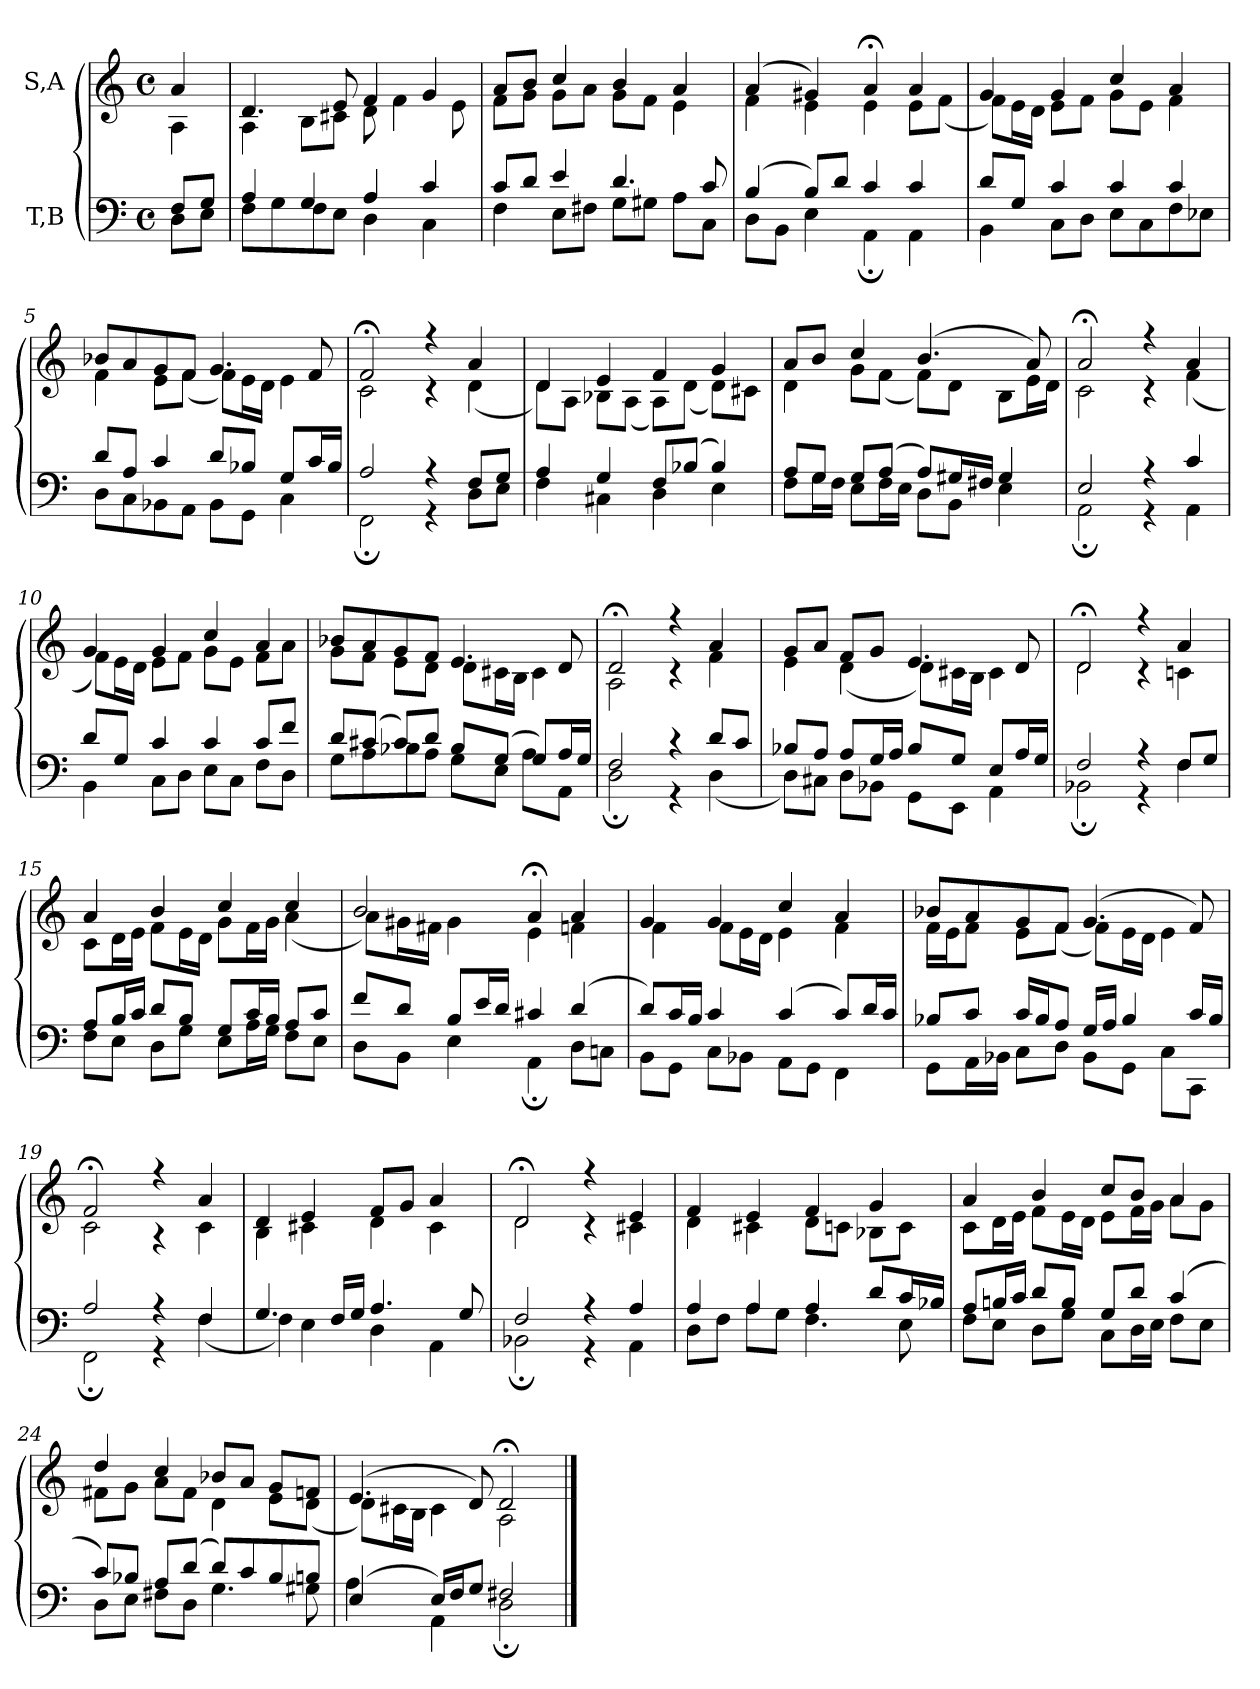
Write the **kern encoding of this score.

**kern	**kern
*part2	*part1
*staff2	*staff1
*I"T,B	*I"S,A
*clefF4	*clefG2
*k[]	*k[]
*M4/4	*M4/4
*met(c)	*met(c)
*MM67	*MM67
=	=
*^	*^
8FL	8DL	4a	4A
8GJ	8EJ	.	.
=1	=1	=1	=1
4A	8FL	4.d	4A
.	8G	.	.
4G	8F	.	8BL
.	8EJ	8e	8c#XJ
4A	4D	4f	8d
.	.	.	4f
4c	4C	4g	.
.	.	.	8e
=2	=2	=2	=2
8cL	4F	8aL	8fL
8dJ	.	8bJ	8gJ
4e	8EL	4cc	8gL
.	8F#XJ	.	8aJ
4.d	8GL	4b	8gL
.	8G#XJ	.	8fJ
.	8AL	4a	4e
8c	8CJ	.	.
=3	=3	=3	=3
(>4B	8DL	(>4a	4f
.	8BBJ	.	.
8BL)	4E	4g#X)	4e
8dJ	.	.	.
4c	4AA;	4a;<	4e
4c	4AA	4a	8eL
.	.	.	(<8fJ
=4	=4	=4	=4
8dL	4BB	4g	8fL)
8GJ	.	.	16eL
.	.	.	16dJJ
4c	8CL	4g	8eL
.	8DJ	.	8fJ
4c	8EL	4cc	8gL
.	8C	.	8eJ
4c	8F	4a	4f
.	8E-XJ	.	.
=5	=5	=5	=5
8dL	8DL	8b-XL	4f
8AJ	8C	8a	.
4c	8BB-X	8g	8eL
.	8AAJ	8fJ	(<8fJ
8dL	8BB-L	4.g	8fL)
8B-XJ	8GGJ	.	16eL
.	.	.	16dJJ
8GL	4C	.	4e
16cL	.	8f	.
16B-JJ	.	.	.
=6	=6	=6	=6
2A	2FF;	2f;<	2c
4r	4r	4r	4r
8FL	8DL	4a	(<4d
8GJ	8EJ	.	.
=7	=7	=7	=7
4A	4F	4d	8dL)
.	.	.	8AJ
4G	4C#X	4e	8B-XL
.	.	.	(<8AJ
8FL	4D	4f	8AL)
(>8B-XJ	.	.	(<8dJ
4B-)	4E	4g	8dL)
.	.	.	8c#XJ
=8	=8	=8	=8
8AL	8FL	8aL	4d
8GJ	16GL	8bJ	.
.	16FJJ	.	.
8GL	8EL	4cc	8gL
(>8AJ	16FL	.	(<8fJ
.	16EJJ	.	.
8AL)	8DL	(>4.b	8fL)
16G#XL	8BBJ	.	8dJ
16F#XJJ	.	.	.
4G#	4E	.	8BL
.	.	8a)	16eL
.	.	.	16dJJ
=9	=9	=9	=9
2E	2AA;	2a;<	2c
4r	4r	4r	4r
4c	4AA	4a	(<4f
=10	=10	=10	=10
8dL	4BB	4g	8fL)
8GJ	.	.	16eL
.	.	.	16dJJ
4c	8CL	4g	8eL
.	8DJ	.	8fJ
4c	8EL	4cc	8gL
.	8CJ	.	8eJ
8cL	8FL	4a	8fL
8fJ	8DJ	.	8aJ
=11	=11	=11	=11
8dL	8GL	8b-XL	8gL
(>8c#XJ	8A	8a	8fJ
8c#L)	8B-X	8g	8eL
8dJ	8AJ	8fJ	8dJ
8B-L	8GL	4.e	8dL
(>8GJ	8EJ	.	16c#XL
.	.	.	16BJJ
8GL)	8AL	.	4c#
16AL	8AAJ	8d	.
16GJJ	.	.	.
=12	=12	=12	=12
2F	2D;	2d;<	2A
4r	4r	4r	4r
8dL	(<4D	4a	4f
8cJ	.	.	.
=13	=13	=13	=13
8B-XL	8DL)	8gL	4e
8AJ	8C#XJ	8aJ	.
8AL	8DL	8fL	(<4d
16GL	8BB-XJ	8gJ	.
16AJJ	.	.	.
8B-L	8GGL	4.e	8dL)
8GJ	8EEJ	.	16c#XL
.	.	.	16BJJ
8EL	4AA	.	4c#
16AL	.	8d	.
16GJJ	.	.	.
=14	=14	=14	=14
2F	2BB-X;	2d;<	2d
4r	4r	4r	4r
8FL	4F	4a	4cn
8GJ	.	.	.
=15	=15	=15	=15
8AL	8FL	4a	8cL
16BL	8EJ	.	16dL
16cJJ	.	.	16eJJ
8dL	8DL	4b	8fL
8BJ	8GJ	.	16eL
.	.	.	16dJJ
8GL	8EL	4cc	8gL
16cL	16AL	.	16fL
16BJJ	16GJJ	.	16gJJ
8AL	8FL	4cc	(<4a
8cJ	8EJ	.	.
=16	=16	=16	=16
8fL	8DL	2b	8aL)
8dJ	8BBJ	.	16g#XL
.	.	.	16f#XJJ
8BL	4E	.	4g#
16eL	.	.	.
16dJJ	.	.	.
4c#X	4AA;	4a;<	4e
(>4d	8DL	4a	4fn
.	8CnJ	.	.
=17	=17	=17	=17
8dL)	8BBL	4g	4f
16cL	8GGJ	.	.
16BJJ	.	.	.
4c	8CL	4g	8fL
.	8BB-XJ	.	16eL
.	.	.	16dJJ
(>4c	8AAL	4cc	4e
.	8GGJ	.	.
8cL)	4FF	4a	4f
16dL	.	.	.
16cJJ	.	.	.
=18	=18	=18	=18
8B-XL	8GGL	8b-XL	16fLL
.	.	.	16eJ
8cJ	16AAL	8a	8fJ
.	16BB-XJJ	.	.
16cLL	8CL	8g	8eL
16B-J	.	.	.
8AJ	8DJ	8fJ	(<8fJ
16GLL	8BB-L	(>4.g	8fL)
16AJJ	.	.	.
4B-	8GGJ	.	16eL
.	.	.	16dJJ
.	8CL	.	4e
16cLL	8CCJ	8f)	.
16B-JJ	.	.	.
=19	=19	=19	=19
2A	2FF;	2f;<	2c
4r	4r	4r	4r
4F	(<4F	4a	4c
=20	=20	=20	=20
4.G	4F)	4d	4B
.	4E	4e	4c#X
16FLL	.	.	.
16GJJ	.	.	.
4.A	4D	8fL	4d
.	.	8gJ	.
.	4AA	4a	4c#
8G	.	.	.
=21	=21	=21	=21
2F	2BB-X;	2d;<	2d
4r	4r	4r	4r
4A	4AA	4e	4c#X
=22	=22	=22	=22
4A	8DL	4f	4d
.	8FJ	.	.
4A	8AL	4e	4c#X
.	8GJ	.	.
4A	4.F	4f	8dL
.	.	.	8cnJ
8dL	.	4g	8B-XL
16cL	8E	.	8cJ
16B-XJJ	.	.	.
=23	=23	=23	=23
8AL	8FL	4a	8cL
16BnL	8EJ	.	16dL
16cJJ	.	.	16eJJ
8dL	8DL	4b	8fL
8BJ	8GJ	.	16eL
.	.	.	16dJJ
8GL	8CL	8ccL	8eL
8dJ	16DL	8bJ	16fL
.	16EJJ	.	16gJJ
(>4c	8FL	4a	8aL
.	8EJ	.	8gJ
=24	=24	=24	=24
8cL)	8DL	4dd	8f#XL
8B-XJ	8EJ	.	8gJ
8AL	8F#XL	4cc	8aL
(>8dJ	8DJ	.	8f#J
8dL)	4.G	8b-XL	4d
8c	.	8aJ	.
8B-	.	8gL	8eL
8BnJ	8G#X	8fnJ	(<8dJ
=25	=25	=25	=25
(>4E	4A	(>4.e	8dL)
.	.	.	16c#XL
.	.	.	16BJJ
16ELL)	4AA	.	4c#
16FJ	.	.	.
8GJ	.	8d)	.
2F#X	2D;	2d;<	2A
*v	*v	*	*
*	*v	*v
==	==
*-	*-
